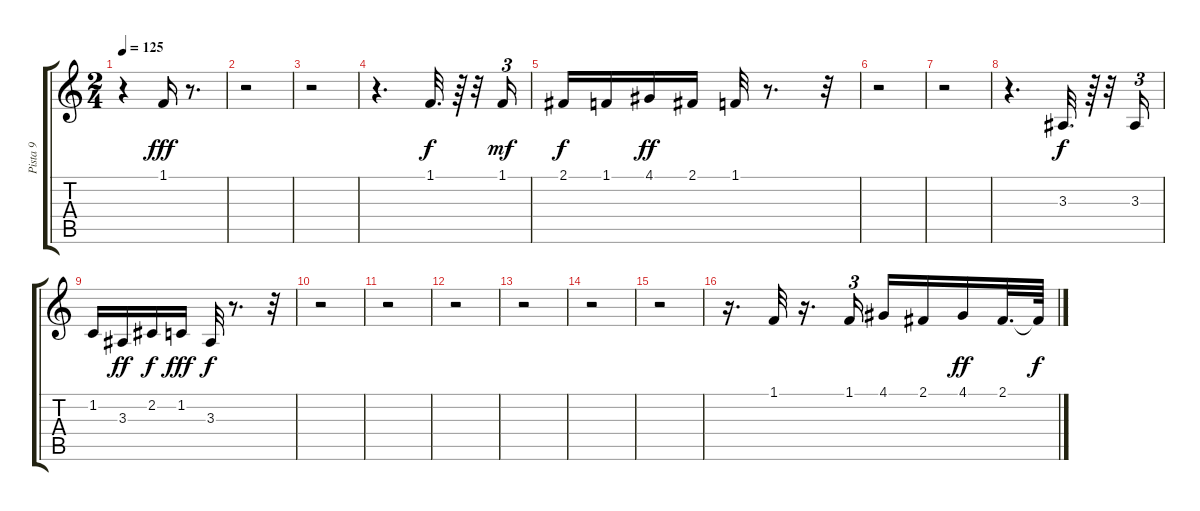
\track ("Pista 9" "Pista 9") {instrument tenorsax}
\staff {score tabs}
\tuning (E4 B3 G3 D3 A2 E2) {hide}
\ts (2 4)
\tempo 125
\clef g2
\ks c
r.4{dy fff} 1.1.16 r.8{d} |
r.2 |
r.2 |
r.4{d} 1.1.32{d dy f} r.64 r.32 1.1.16{tu (3 2) dy mf} |
2.1.16{dy f} 1.1.16 4.1.16{dy ff} 2.1.16 1.1.32 r.8{d} r.32 |
r.2 |
r.2 |
r.4{d} 3.3.32{d dy f} r.64 r.32 3.3.16{tu (3 2)} |
1.2.16 3.3.16{dy ff} 2.2.16{dy f} 1.2.16{dy fff} 3.3.32{dy f} r.8{d} r.32 |
r.2 |
r.2 |
r.2 |
r.2 |
r.2 |
r.2 |
r.16{d} 1.1.32 r.16{d} 1.1.16{tu (3 2)} 4.1.16 2.1.16 4.1.16{dy ff} 2.1.32{d} 2.1{t}.64{dy f}
